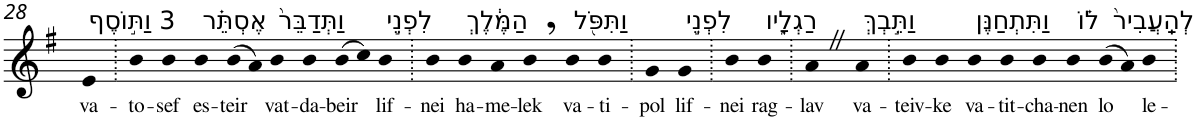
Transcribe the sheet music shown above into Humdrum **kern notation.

**kern	**text
*part1	*part1
*staff1	*staff1
*I"Piano	*
*I'Pno	*
!!LO:PB:g=z
*clefG2	*
*k[f#]	*
*G:	*
=28	=28
!LO:TX:a:t=3 וַתּ֣וֹסֶף	!
!	!LO:LY:b
4e	va-
=29.	=29.
!	!LO:LY:b
4b	-to-
!	!LO:LY:b
4b	-sef
!LO:TX:a:t=אֶסְתֵּ֗ר	!
!	!LO:LY:b
4b	es-
!	!LO:LY:b
(>8b	-teir
8a)	.
!LO:TX:a:t=וַתְּדַבֵּר֙	!
!	!LO:LY:b
4b	vat-
!	!LO:LY:b
4b	-da-
!	!LO:LY:b
(>8b	-beir
8cc)	.
!LO:TX:a:t=לִפְנֵ֣י	!
!	!LO:LY:b
4b	lif-
=30.	=30.
!	!LO:LY:b
4b	-nei
!LO:TX:a:t=הַמֶּ֔לֶךְ	!
!	!LO:LY:b
4b	ha-
!	!LO:LY:b
4a	-me-
!	!LO:LY:b
4b,	-lek
!LO:TX:a:t=וַתִּפֹּ֖ל	!
!	!LO:LY:b
4b	va-
!	!LO:LY:b
4b	-ti-
=31.	=31.
!	!LO:LY:b
4g	-pol
!LO:TX:a:t=לִפְנֵ֣י	!
!	!LO:LY:b
4g	lif-
=32.	=32.
!	!LO:LY:b
4b	-nei
!LO:TX:a:t=רַגְלָ֑יו	!
!	!LO:LY:b
4b	rag-
=33.	=33.
!	!LO:LY:b
4aZ	-lav
!LO:TX:a:t=וַתֵּ֣בְךְּ	!
!	!LO:LY:b
4a	va-
=34.	=34.
!	!LO:LY:b
4b	-teiv-
!	!LO:LY:b
4b	-ke
!LO:TX:a:t=וַתִּתְחַנֶּן	!
!	!LO:LY:b
4b	va-
!	!LO:LY:b
4b	-tit-
!	!LO:LY:b
4b	-cha-
!	!LO:LY:b
4b	-nen
!LO:TX:a:t=ל֗וֹ	!
!	!LO:LY:b
(>8b	lo
8a)	.
!LO:TX:a:t=לְהַֽעֲבִיר֙	!
!	!LO:LY:b
4b	le-
=.	=.
*-	*-
